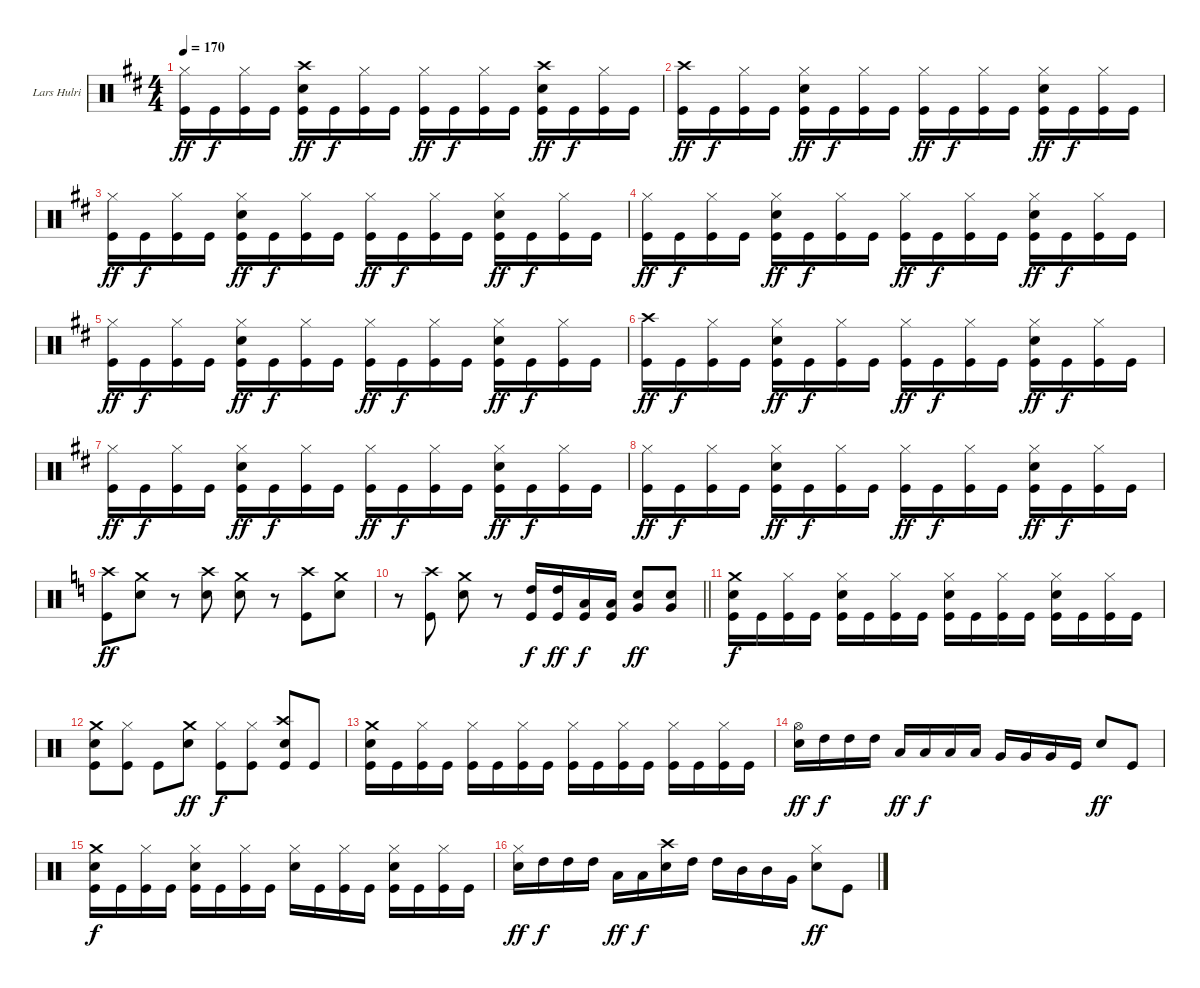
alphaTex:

\bracketExtendMode groupsimilarinstruments
\firstSystemTrackNameOrientation horizontal
\otherSystemsTrackNameOrientation horizontal
\track ("Lars Hulrich" "Lars Hulri") {instrument percussion}
\staff {score}
\articulation defaults
\ts (4 4)
\tempo 170
\clef neutral
\ks bminor
("Hi-Hat (closed)" "Kick (hit)").16{dy ff} "Kick (hit)".16{dy f} ("Hi-Hat (closed)" "Kick (hit)").16 "Kick (hit)".16 ("Crash high (hit)" "Snare (hit) 2" "Kick (hit)").16{dy ff} "Kick (hit)".16{dy f} ("Hi-Hat (closed)" "Kick (hit)").16 "Kick (hit)".16 ("Hi-Hat (closed)" "Kick (hit)").16{dy ff} "Kick (hit)".16{dy f} ("Hi-Hat (closed)" "Kick (hit)").16 "Kick (hit)".16 ("Crash high (hit)" "Snare (hit) 2" "Kick (hit)").16{dy ff} "Kick (hit)".16{dy f} ("Hi-Hat (closed)" "Kick (hit)").16 "Kick (hit)".16 |
("Crash high (hit)" "Kick (hit)").16{dy ff} "Kick (hit)".16{dy f} ("Hi-Hat (closed)" "Kick (hit)").16 "Kick (hit)".16 ("Hi-Hat (closed)" "Snare (hit) 2" "Kick (hit)").16{dy ff} "Kick (hit)".16{dy f} ("Hi-Hat (closed)" "Kick (hit)").16 "Kick (hit)".16 ("Hi-Hat (closed)" "Kick (hit)").16{dy ff} "Kick (hit)".16{dy f} ("Hi-Hat (closed)" "Kick (hit)").16 "Kick (hit)".16 ("Hi-Hat (closed)" "Snare (hit) 2" "Kick (hit)").16{dy ff} "Kick (hit)".16{dy f} ("Hi-Hat (closed)" "Kick (hit)").16 "Kick (hit)".16 |
("Hi-Hat (closed)" "Kick (hit)").16{dy ff} "Kick (hit)".16{dy f} ("Hi-Hat (closed)" "Kick (hit)").16 "Kick (hit)".16 ("Hi-Hat (closed)" "Snare (hit) 2" "Kick (hit)").16{dy ff} "Kick (hit)".16{dy f} ("Hi-Hat (closed)" "Kick (hit)").16 "Kick (hit)".16 ("Hi-Hat (closed)" "Kick (hit)").16{dy ff} "Kick (hit)".16{dy f} ("Hi-Hat (closed)" "Kick (hit)").16 "Kick (hit)".16 ("Hi-Hat (closed)" "Snare (hit) 2" "Kick (hit)").16{dy ff} "Kick (hit)".16{dy f} ("Hi-Hat (closed)" "Kick (hit)").16 "Kick (hit)".16 |
("Hi-Hat (closed)" "Kick (hit)").16{dy ff} "Kick (hit)".16{dy f} ("Hi-Hat (closed)" "Kick (hit)").16 "Kick (hit)".16 ("Hi-Hat (closed)" "Snare (hit) 2" "Kick (hit)").16{dy ff} "Kick (hit)".16{dy f} ("Hi-Hat (closed)" "Kick (hit)").16 "Kick (hit)".16 ("Hi-Hat (closed)" "Kick (hit)").16{dy ff} "Kick (hit)".16{dy f} ("Hi-Hat (closed)" "Kick (hit)").16 "Kick (hit)".16 ("Hi-Hat (closed)" "Snare (hit) 2" "Kick (hit)").16{dy ff} "Kick (hit)".16{dy f} ("Hi-Hat (closed)" "Kick (hit)").16 "Kick (hit)".16 |
("Hi-Hat (closed)" "Kick (hit)").16{dy ff} "Kick (hit)".16{dy f} ("Hi-Hat (closed)" "Kick (hit)").16 "Kick (hit)".16 ("Hi-Hat (closed)" "Snare (hit) 2" "Kick (hit)").16{dy ff} "Kick (hit)".16{dy f} ("Hi-Hat (closed)" "Kick (hit)").16 "Kick (hit)".16 ("Hi-Hat (closed)" "Kick (hit)").16{dy ff} "Kick (hit)".16{dy f} ("Hi-Hat (closed)" "Kick (hit)").16 "Kick (hit)".16 ("Hi-Hat (closed)" "Snare (hit) 2" "Kick (hit)").16{dy ff} "Kick (hit)".16{dy f} ("Hi-Hat (closed)" "Kick (hit)").16 "Kick (hit)".16 |
("Crash high (hit)" "Kick (hit)").16{dy ff} "Kick (hit)".16{dy f} ("Hi-Hat (closed)" "Kick (hit)").16 "Kick (hit)".16 ("Hi-Hat (closed)" "Snare (hit) 2" "Kick (hit)").16{dy ff} "Kick (hit)".16{dy f} ("Hi-Hat (closed)" "Kick (hit)").16 "Kick (hit)".16 ("Hi-Hat (closed)" "Kick (hit)").16{dy ff} "Kick (hit)".16{dy f} ("Hi-Hat (closed)" "Kick (hit)").16 "Kick (hit)".16 ("Hi-Hat (closed)" "Snare (hit) 2" "Kick (hit)").16{dy ff} "Kick (hit)".16{dy f} ("Hi-Hat (closed)" "Kick (hit)").16 "Kick (hit)".16 |
("Hi-Hat (closed)" "Kick (hit)").16{dy ff} "Kick (hit)".16{dy f} ("Hi-Hat (closed)" "Kick (hit)").16 "Kick (hit)".16 ("Hi-Hat (closed)" "Snare (hit) 2" "Kick (hit)").16{dy ff} "Kick (hit)".16{dy f} ("Hi-Hat (closed)" "Kick (hit)").16 "Kick (hit)".16 ("Hi-Hat (closed)" "Kick (hit)").16{dy ff} "Kick (hit)".16{dy f} ("Hi-Hat (closed)" "Kick (hit)").16 "Kick (hit)".16 ("Hi-Hat (closed)" "Snare (hit) 2" "Kick (hit)").16{dy ff} "Kick (hit)".16{dy f} ("Hi-Hat (closed)" "Kick (hit)").16 "Kick (hit)".16 |
("Hi-Hat (closed)" "Kick (hit)").16{dy ff} "Kick (hit)".16{dy f} ("Hi-Hat (closed)" "Kick (hit)").16 "Kick (hit)".16 ("Hi-Hat (closed)" "Snare (hit) 2" "Kick (hit)").16{dy ff} "Kick (hit)".16{dy f} ("Hi-Hat (closed)" "Kick (hit)").16 "Kick (hit)".16 ("Hi-Hat (closed)" "Kick (hit)").16{dy ff} "Kick (hit)".16{dy f} ("Hi-Hat (closed)" "Kick (hit)").16 "Kick (hit)".16 ("Hi-Hat (closed)" "Snare (hit) 2" "Kick (hit)").16{dy ff} "Kick (hit)".16{dy f} ("Hi-Hat (closed)" "Kick (hit)").16 "Kick (hit)".16 |
\ks c
("Kick (hit)" "Crash high (hit)").8{dy ff} ("Snare (hit) 2" "Crash medium (hit)").8 r.8 ("Snare (hit) 2" "Crash high (hit)").8 ("Snare (hit) 2" "Crash medium (hit)").8 r.8 ("Kick (hit)" "Crash high (hit)").8 ("Snare (hit) 2" "Crash medium (hit)").8 |
\barLineRight lightlight
r.8 ("Crash high (hit)" "Kick (hit)").8 ("Crash medium (hit)" "Snare (hit) 2").8 r.8 ("High Tom (hit)" "Kick (hit)").16{dy f} ("High Tom (hit)" "Kick (hit)").16{dy ff} ("Low Tom (hit)" "Kick (hit)").16{dy f} ("Low Tom (hit)" "Kick (hit)").16 ("Snare (hit) 2" "Very Low Tom (hit)").8{dy ff} ("Snare (hit) 2" "Very Low Tom (hit)").8 |
("Crash medium (hit)" "Snare (hit) 2" "Kick (hit)").16{dy f} "Kick (hit)".16 ("Hi-Hat (closed)" "Kick (hit)").16 "Kick (hit)".16 ("Hi-Hat (closed)" "Snare (hit) 2" "Kick (hit)").16 "Kick (hit)".16 ("Hi-Hat (closed)" "Kick (hit)").16 "Kick (hit)".16 ("Hi-Hat (closed)" "Snare (hit) 2" "Kick (hit)").16 "Kick (hit)".16 ("Hi-Hat (closed)" "Kick (hit)").16 "Kick (hit)".16 ("Hi-Hat (closed)" "Snare (hit) 2" "Kick (hit)").16 "Kick (hit)".16 ("Hi-Hat (closed)" "Kick (hit)").16 "Kick (hit)".16 |
("Crash medium (hit)" "Snare (hit) 2" "Kick (hit)").8 ("Hi-Hat (closed)" "Kick (hit)").8 "Kick (hit)".8 ("Crash medium (hit)" "Snare (hit) 2").8{dy ff} ("Hi-Hat (closed)" "Kick (hit)").8{dy f} ("Hi-Hat (closed)" "Kick (hit)").8 ("Crash high (hit)" "Snare (hit) 2" "Kick (hit)").8 "Kick (hit)".8 |
("Snare (hit) 2" "Crash medium (hit)" "Kick (hit)").16 "Kick (hit)".16 ("Hi-Hat (closed)" "Kick (hit)").16 "Kick (hit)".16 ("Hi-Hat (closed)" "Kick (hit)").16 "Kick (hit)".16 ("Hi-Hat (closed)" "Kick (hit)").16 "Kick (hit)".16 ("Hi-Hat (closed)" "Kick (hit)").16 "Kick (hit)".16 ("Hi-Hat (closed)" "Kick (hit)").16 "Kick (hit)".16 ("Hi-Hat (closed)" "Kick (hit)").16 "Kick (hit)".16 ("Hi-Hat (closed)" "Kick (hit)").16 "Kick (hit)".16 |
("Hi-Hat (open)" "Snare (hit) 2").16{dy ff} "High Tom (hit)".16{dy f} "High Tom (hit)".16 "High Tom (hit)".16 "Low Tom (hit)".16{dy ff} "Low Tom (hit)".16{dy f} "Low Tom (hit)".16 "Low Tom (hit)".16 "Very Low Tom (hit)".16 "Very Low Tom (hit)".16 "Very Low Tom (hit)".16 "Kick (hit)".16 "Snare (hit) 2".8{dy ff} "Kick (hit)".8 |
("Snare (hit) 2" "Crash medium (hit)" "Kick (hit)").16{dy f} "Kick (hit)".16 ("Kick (hit)" "Hi-Hat (closed)").16 "Kick (hit)".16 ("Snare (hit) 2" "Hi-Hat (closed)" "Kick (hit)").16 "Kick (hit)".16 ("Kick (hit)" "Hi-Hat (closed)").16 "Kick (hit)".16 ("Hi-Hat (closed)" "Snare (hit) 2").16 "Kick (hit)".16 ("Kick (hit)" "Hi-Hat (closed)").16 "Kick (hit)".16 ("Snare (hit) 2" "Hi-Hat (closed)" "Kick (hit)").16 "Kick (hit)".16 ("Kick (hit)" "Hi-Hat (closed)").16 "Kick (hit)".16 |
("Hi-Hat (closed)" "Snare (hit) 2").16{dy ff} "High Tom (hit)".16{dy f} "High Tom (hit)".16 "High Tom (hit)".16 "Low Tom (hit)".16{dy ff} "Low Tom (hit)".16{dy f} ("Snare (hit) 2" "Crash high (hit)").16 "High Tom (hit)".16 "High Tom (hit)".16 "Mid Tom (hit)".16 "Mid Tom (hit)".16 "Very Low Tom (hit)".16 ("Snare (hit) 2" "Hi-Hat (closed)").8{dy ff} "Kick (hit)".8
